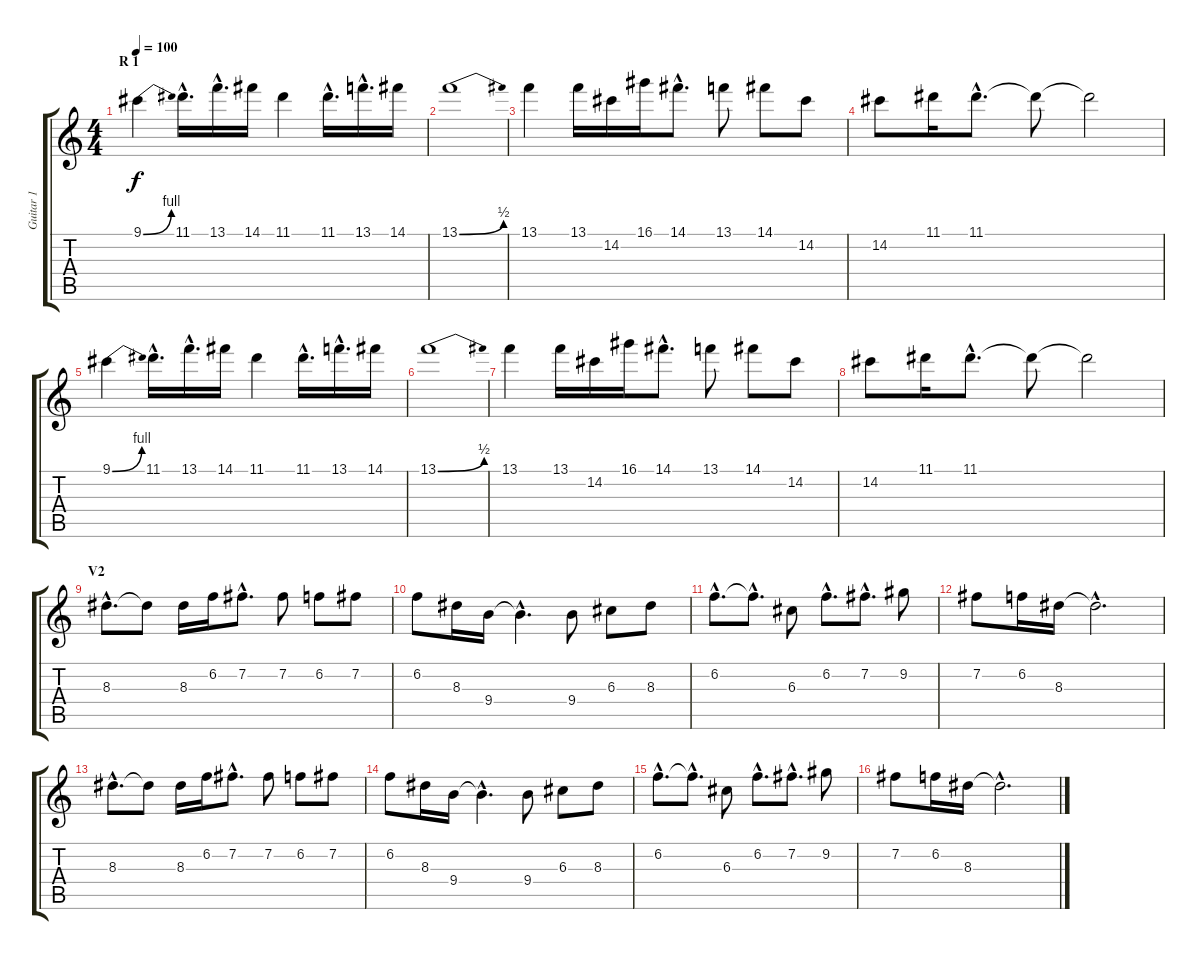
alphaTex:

\track ("Guitar 1" "Guitar 1") {instrument distortionguitar}
\staff {score tabs}
\tuning (E4 B3 G3 D3 A2 E2) {hide}
\ts (4 4)
\section ("" "R 1")
\tempo 100
\clef g2
\ks c
9.1{be (bend 0 0 60 4)}.4{dy f} 11.1{hac}.16{d} 13.1{hac}.16{d} 14.1.16 11.1.4 11.1{hac}.16{d} 13.1{hac}.16{d} 14.1.16 |
13.1{be (bend 0 0 60 2)}.1 |
13.1.4 13.1.16 14.2.16 16.1.16 14.1{hac}.8{d} 13.1.8 14.1.8 14.2.8 |
14.2.8 11.1.16 11.1{hac}.8{d} 11.1{t}.8 11.1{t}.2 |
9.1{be (bend 0 0 60 4)}.4 11.1{hac}.16{d} 13.1{hac}.16{d} 14.1.16 11.1.4 11.1{hac}.16{d} 13.1{hac}.16{d} 14.1.16 |
13.1{be (bend 0 0 60 2)}.1 |
13.1.4 13.1.16 14.2.16 16.1.16 14.1{hac}.8{d} 13.1.8 14.1.8 14.2.8 |
14.2.8 11.1.16 11.1{hac}.8{d} 11.1{t}.8 11.1{t}.2 |
\section ("" "V2")
8.3{hac}.8{d} 8.3{t}.8 8.3.16 6.2.16 7.2{hac}.8{d} 7.2.8 6.2.8 7.2.8 |
6.2.8 8.3.16 9.4.16 9.4{hac t}.4{d} 9.4.8 6.3.8 8.3.8 |
6.2{hac}.8{d} 6.2{hac t}.8{d} 6.3.8 6.2{hac}.8{d} 7.2{hac}.8{d} 9.2.8 |
7.2.8 6.2.16 8.3.16 8.3{hac t}.2{d} |
8.3{hac}.8{d} 8.3{t}.8 8.3.16 6.2.16 7.2{hac}.8{d} 7.2.8 6.2.8 7.2.8 |
6.2.8 8.3.16 9.4.16 9.4{hac t}.4{d} 9.4.8 6.3.8 8.3.8 |
6.2{hac}.8{d} 6.2{hac t}.8{d} 6.3.8 6.2{hac}.8{d} 7.2{hac}.8{d} 9.2.8 |
7.2.8 6.2.16 8.3.16 8.3{hac t}.2{d}
